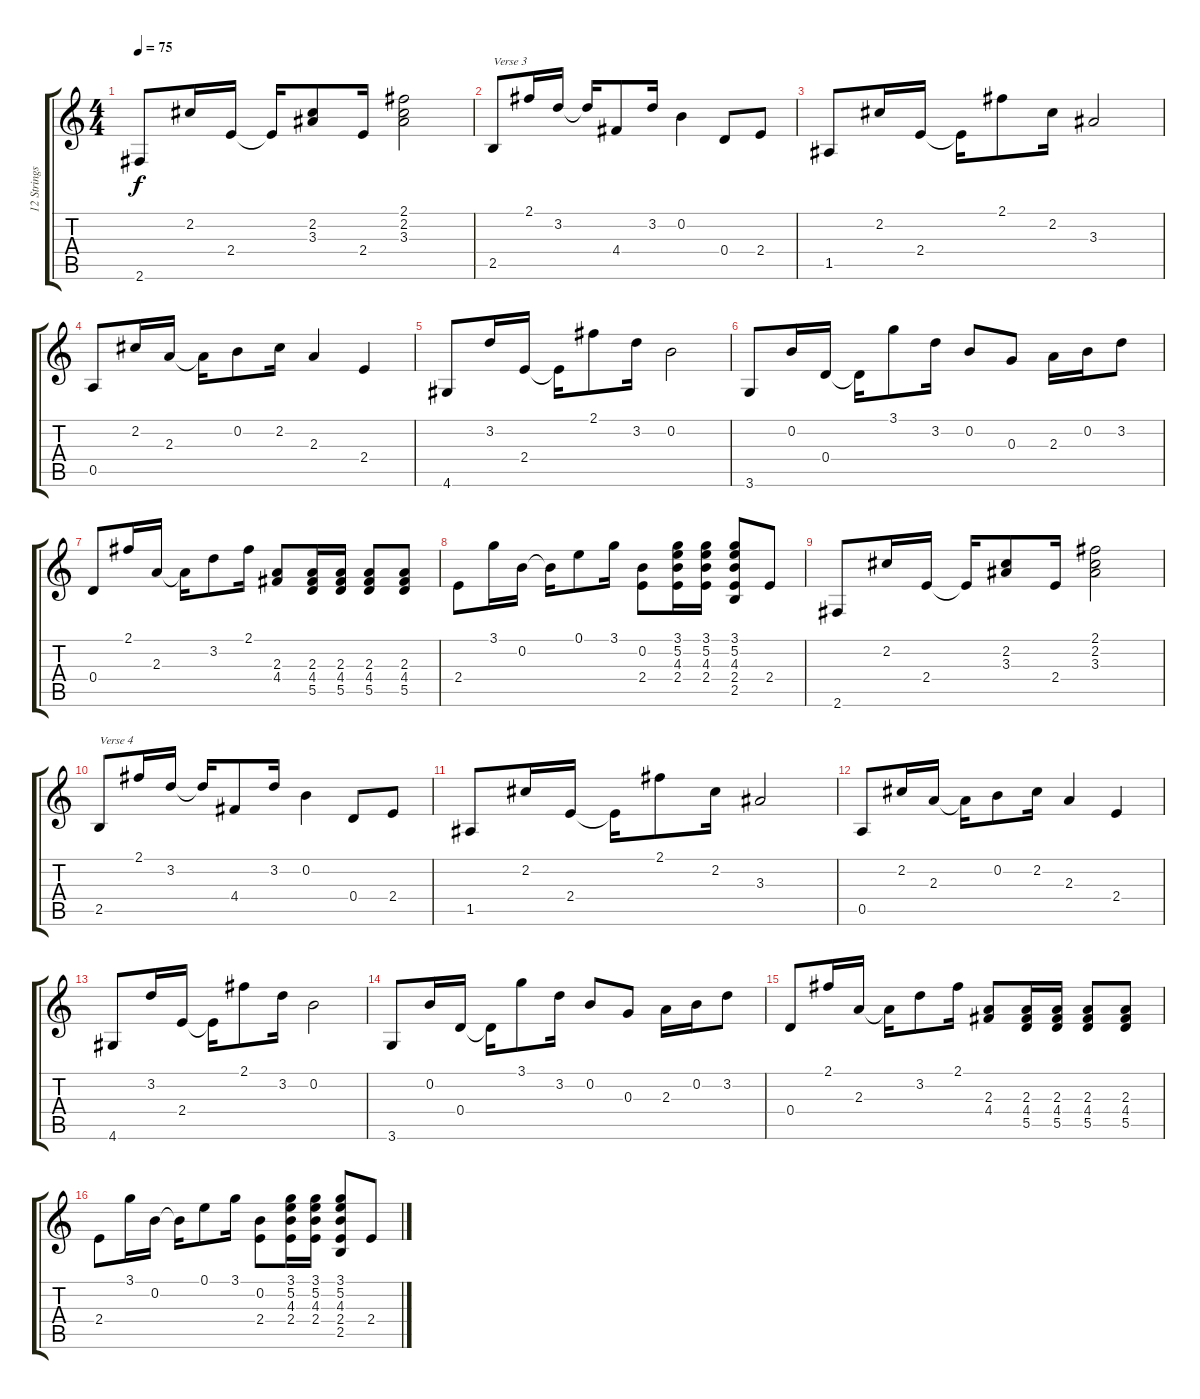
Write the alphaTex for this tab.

\track ("12 Strings Capo 2nd" "12 Strings") {instrument acousticguitarsteel}
\staff {score tabs}
\tuning (E4 B3 G3 D3 A2 E2) {hide}
\ts (4 4)
\tempo 75
\clef g2
\ks c
2.6.8{dy f} 2.2.16 2.4.16 2.4{t}.16 (2.2 3.3).8 2.4.16 (2.1 2.2 3.3).2 |
2.5.8{txt "Verse 3"} 2.1.16 3.2.16 3.2{t}.16 4.4.8 3.2.16 0.2.4 0.4.8 2.4.8 |
1.5.8 2.2.16 2.4.16 2.4{t}.16 2.1.8 2.2.16 3.3.2 |
0.5.8 2.2.16 2.3.16 2.3{t}.16 0.2.8 2.2.16 2.3.4 2.4.4 |
4.6.8 3.2.16 2.4.16 2.4{t}.16 2.1.8 3.2.16 0.2.2 |
3.6.8 0.2.16 0.4.16 0.4{t}.16 3.1.8 3.2.16 0.2.8 0.3.8 2.3.16 0.2.16 3.2.8 |
0.4.8 2.1.16 2.3.16 2.3{t}.16 3.2.8 2.1.16 (2.3 4.4).8 (2.3 4.4 5.5).16 (2.3 4.4 5.5).16 (2.3 4.4 5.5).8 (2.3 4.4 5.5).8 |
2.4.8 3.1.16 0.2.16 0.2{t}.16 0.1.8 3.1.16 (0.2 2.4).8 (3.1 5.2 4.3 2.4).16 (3.1 5.2 4.3 2.4).16 (3.1 5.2 4.3 2.4 2.5).8 2.4.8 |
2.6.8 2.2.16 2.4.16 2.4{t}.16 (2.2 3.3).8 2.4.16 (2.1 2.2 3.3).2 |
2.5.8{txt "Verse 4"} 2.1.16 3.2.16 3.2{t}.16 4.4.8 3.2.16 0.2.4 0.4.8 2.4.8 |
1.5.8 2.2.16 2.4.16 2.4{t}.16 2.1.8 2.2.16 3.3.2 |
0.5.8 2.2.16 2.3.16 2.3{t}.16 0.2.8 2.2.16 2.3.4 2.4.4 |
4.6.8 3.2.16 2.4.16 2.4{t}.16 2.1.8 3.2.16 0.2.2 |
3.6.8 0.2.16 0.4.16 0.4{t}.16 3.1.8 3.2.16 0.2.8 0.3.8 2.3.16 0.2.16 3.2.8 |
0.4.8 2.1.16 2.3.16 2.3{t}.16 3.2.8 2.1.16 (2.3 4.4).8 (2.3 4.4 5.5).16 (2.3 4.4 5.5).16 (2.3 4.4 5.5).8 (2.3 4.4 5.5).8 |
2.4.8 3.1.16 0.2.16 0.2{t}.16 0.1.8 3.1.16 (0.2 2.4).8 (3.1 5.2 4.3 2.4).16 (3.1 5.2 4.3 2.4).16 (3.1 5.2 4.3 2.4 2.5).8 2.4.8
